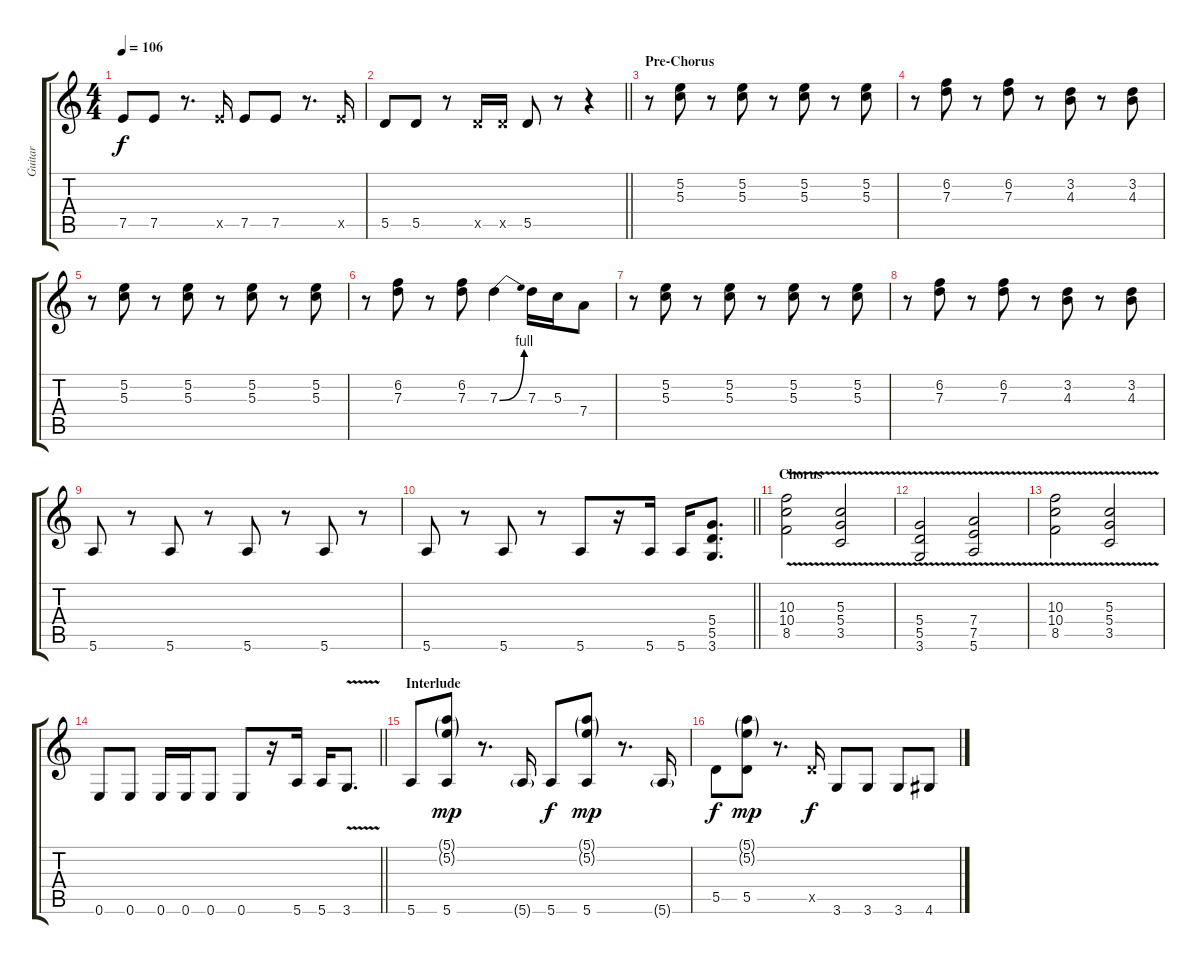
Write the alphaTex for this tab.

\track ("Guitar" "Guitar") {instrument distortionguitar}
\staff {score tabs}
\tuning (E4 B3 G3 D3 A2 E2) {hide}
\ts (4 4)
\tempo 106
\clef g2
\ks c
7.5.8{dy f} 7.5.8 r.8{d} 7.5{x}.16 7.5.8 7.5.8 r.8{d} 7.5{x}.16 |
\barLineRight lightlight
5.5.8 5.5.8 r.8 5.5{x}.16 5.5{x}.16 5.5.8 r.8 r.4 |
\section ("" "Pre-Chorus")
r.8{volume 9} (5.2 5.3).8 r.8 (5.2 5.3).8 r.8 (5.2 5.3).8 r.8 (5.2 5.3).8 |
r.8 (6.2 7.3).8 r.8 (6.2 7.3).8 r.8 (3.2 4.3).8 r.8 (3.2 4.3).8 |
r.8 (5.2 5.3).8 r.8 (5.2 5.3).8 r.8 (5.2 5.3).8 r.8 (5.2 5.3).8 |
r.8 (6.2 7.3).8 r.8 (6.2 7.3).8 7.3{be (bend 0 0 60 4)}.4 7.3.16 5.3.16 7.4.8 |
r.8 (5.2 5.3).8 r.8 (5.2 5.3).8 r.8 (5.2 5.3).8 r.8 (5.2 5.3).8 |
r.8 (6.2 7.3).8 r.8 (6.2 7.3).8 r.8 (3.2 4.3).8 r.8 (3.2 4.3).8 |
5.6.8{volume 11} r.8 5.6.8 r.8 5.6.8 r.8 5.6.8 r.8 |
\barLineRight lightlight
5.6.8 r.8 5.6.8 r.8 5.6.8 r.16 5.6.16 5.6.16 (5.4 5.5 3.6).8{d} |
\section ("" "Chorus")
(10.3{v} 10.4 8.5).2{volume 10 instrument distortionguitar} (5.3{v} 5.4 3.5).2 |
(5.4{v} 5.5 3.6).2 (7.4{v} 7.5 5.6).2 |
(10.3{v} 10.4 8.5).2 (5.3{v} 5.4 3.5).2 |
\barLineRight lightlight
0.6.8 0.6.8 0.6.16 0.6.16 0.6.8 0.6.8 r.16{volume 10} 5.6.16 5.6.16 3.6{v}.8{d} |
\section ("" "Interlude")
5.6.8 (5.1{g} 5.2{g} 5.6).8{dy mp} r.8{d} 5.6{g}.16 5.6.8{dy f} (5.1{g} 5.2{g} 5.6).8{dy mp} r.8{d} 5.6{g}.16 |
5.5.8{dy f} (5.1{g} 5.2{g} 5.5).8{dy mp} r.8{d} 5.5{x}.16{dy f} 3.6.8 3.6.8 3.6.8 4.6.8
